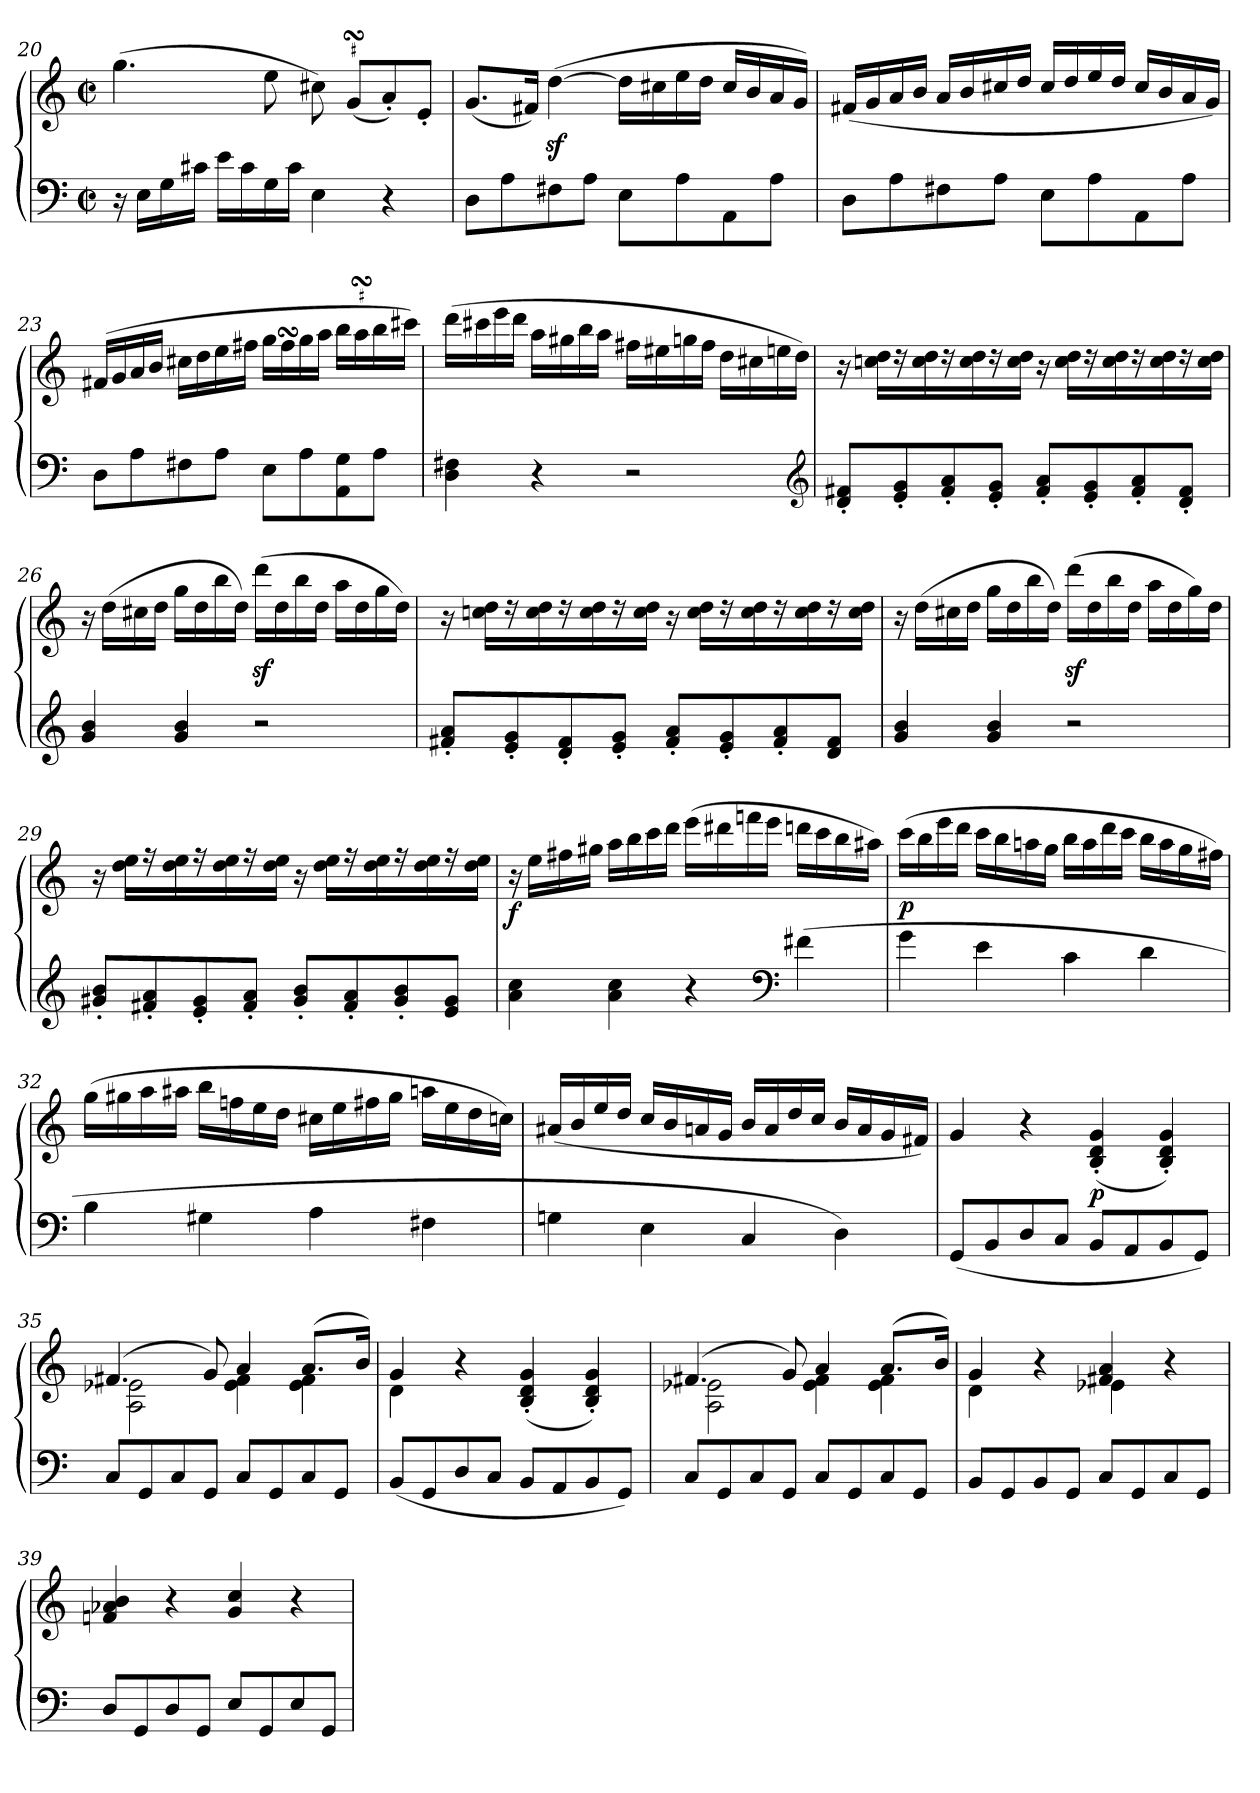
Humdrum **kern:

**kern	**kern	**dynam
*part1	*part1	*part1
*staff2	*staff1	*staff1/2
*clefF4	*clefG2	*
*M2/2	*M2/2	*
*met(c|)	*met(c|)	*
=20	=20	=20
16r	(>4.gg\	.
16E\LL	.	.
16G\	.	.
16c#X\JJ	.	.
16e\LL	.	.
16c#\	.	.
16G\	8ee\	.
16c#\JJ	.	.
4E\	8cc#X\)	.
!	!LO:TURN:lacc=#	!
.	(<8gsSSs/L	.
4r	8a'/)	.
.	8e'/J	.
=21	=21	=21
8D\L	(<8.g/L	.
8A\	.	.
.	16f#X/Jk)	.
8F#X\	(>[4ddz<\	.
8A\J	.	.
8E\L	16dd\LL]	.
.	16cc#X\	.
8A\	16ee\	.
.	16dd\JJ	.
8AA\	16cc#/LL	.
.	16b/	.
8A\J	16a/	.
.	16g/JJ)	.
!!LO:LB:g=z
=22	=22	=22
8D\L	(<16f#X/LL	.
.	16g/	.
8A\	16a/	.
.	16b/JJ	.
8F#X\	16a/LL	.
.	16b/	.
8A\J	16cc#X/	.
.	16dd/JJ	.
8E\L	16cc#/LL	.
.	16dd/	.
8A\	16ee/	.
.	16dd/JJ	.
8AA\	16cc#/LL	.
.	16b/	.
8A\J	16a/	.
.	16g/JJ)	.
=23	=23	=23
8D\L	(>16f#X/LL	.
.	16g/	.
8A\	16a/	.
.	16b/JJ	.
8F#X\	16cc#X\LL	.
.	16dd\	.
8A\J	16ee\	.
.	16ff#X\JJ	.
8E\L	16gg\LL	.
.	16ff#sSsS\	.
8A\	16gg\	.
.	16aa\JJ	.
8AA\ 8G\	16bb\LL	.
!	!LO:TURN:lacc=#	!
.	16aasSSs\	.
8A\J	16bb\	.
.	16ccc#X\JJ)	.
=24	=24	=24
4D\ 4F#X\	(>16ddd\LL	.
.	16ccc#X\	.
.	16eee\	.
.	16ddd\JJ	.
4r	16aa\LL	.
.	16gg#X\	.
.	16bb\	.
.	16aa\JJ	.
2r	16ff#X\LL	.
.	16ee#X\	.
.	16ggn\	.
.	16ff#\JJ	.
.	16dd\LL	.
.	16cc#X\	.
.	16een\	.
.	16dd\JJ)	.
*clefG2	*	*
!!LO:PB:g=z
=25	=25	=25
8d'/ 8f#X'/L	16r	.
.	16ccn\ 16dd\LL	.
8e'/ 8g'/	16r	.
.	16cc\ 16dd\	.
8f#'/ 8a'/	16r	.
.	16cc\ 16dd\	.
8e'/ 8g'/J	16r	.
.	16cc\ 16dd\JJ	.
8f#'/ 8a'/L	16r	.
.	16cc\ 16dd\LL	.
8e'/ 8g'/	16r	.
.	16cc\ 16dd\	.
8f#'/ 8a'/	16r	.
.	16cc\ 16dd\	.
8d'/ 8f#'/J	16r	.
.	16cc\ 16dd\JJ	.
=26	=26	=26
4g/ 4b/	16r	.
.	(>16dd\LL	.
.	16cc#X\	.
.	16dd\JJ	.
4g/ 4b/	16gg\LL	.
.	16dd\	.
.	16bb\	.
.	16dd\JJ)	.
2r	(>16dddz<\LL	.
.	16dd\	.
.	16bb\	.
.	16dd\JJ	.
.	16aa\LL	.
.	16dd\	.
.	16gg\	.
.	16dd\JJ)	.
=27	=27	=27
8f#X'/ 8a'/L	16r	.
.	16ccn\ 16dd\LL	.
8e'/ 8g'/	16r	.
.	16cc\ 16dd\	.
8d'/ 8f#'/	16r	.
.	16cc\ 16dd\	.
8e'/ 8g'/J	16r	.
.	16cc\ 16dd\JJ	.
8f#'/ 8a'/L	16r	.
.	16cc\ 16dd\LL	.
8e'/ 8g'/	16r	.
.	16cc\ 16dd\	.
8f#'/ 8a'/	16r	.
.	16cc\ 16dd\	.
8d/ 8f#/J	16r	.
.	16cc\ 16dd\JJ	.
!!LO:LB:g=z
=28	=28	=28
4g/ 4b/	16r	.
.	(>16dd\LL	.
.	16cc#X\	.
.	16dd\JJ	.
4g/ 4b/	16gg\LL	.
.	16dd\	.
.	16bb\	.
.	16dd\JJ)	.
2r	(>16dddz<\LL	.
.	16dd\	.
.	16bb\	.
.	16dd\JJ	.
.	16aa\LL	.
.	16dd\	.
.	16gg\)	.
.	16dd\JJ	.
=29	=29	=29
8g#X'/ 8b'/L	16r	.
!	!	!LO:DY:b
.	16dd\ 16ee\LL	cresc.
8f#X'/ 8a'/	16r	.
.	16dd\ 16ee\	.
8e'/ 8g#'/	16r	.
.	16dd\ 16ee\	.
8f#'/ 8a'/J	16r	.
.	16dd\ 16ee\JJ	.
8g#'/ 8b'/L	16r	.
.	16dd\ 16ee\LL	.
8f#'/ 8a'/	16r	.
.	16dd\ 16ee\	.
8g#'/ 8b'/	16r	.
.	16dd\ 16ee\	.
8e/ 8g#/J	16r	.
.	16dd\ 16ee\JJ	.
=30	=30	=30
!	!	!LO:DY:b
4a\ 4cc\	16r	f
.	16ee\LL	.
.	16ff#X\	.
.	16gg#X\JJ	.
4a\ 4cc\	16aa\LL	.
.	16bb\	.
.	16ccc\	.
.	16ddd\JJ	.
4r	(>16eee\LL	.
.	16ddd#X\	.
.	16fffn\	.
.	16eee\JJ	.
*clefF4	*	*
(>4f#X\	16dddn\LL	.
.	16ccc\	.
.	16bb\	.
.	16aa#X\JJ)	.
!!LO:LB:g=z
=31	=31	=31
!	!	!LO:DY:b
4g\	(>16ccc\LL	p
.	16bb\	.
.	16eee\	.
.	16ddd\JJ	.
4e\	16ccc\LL	.
.	16bb\	.
.	16aan\	.
.	16gg\JJ	.
4c\	16bb\LL	.
.	16aa\	.
.	16ddd\	.
.	16ccc\JJ	.
4d\	16bb\LL	.
.	16aa\	.
.	16gg\	.
.	16ff#X\JJ)	.
=32	=32	=32
!	!	!LO:DY:b
4B\	(>16gg\LL	cresc.
.	16gg#X\	.
.	16aa\	.
.	16aa#X\JJ	.
4G#X\	16bb\LL	.
.	16ffn\	.
.	16ee\	.
.	16dd\JJ	.
4A\	16cc#X\LL	.
.	16ee\	.
.	16ff#X\	.
.	16gg#\JJ	.
4F#X\	16aan\LL	.
.	16ee\	.
.	16dd\	.
.	16ccn\JJ)	.
=33	=33	=33
!	!	!LO:DY:b
4Gn\	(<16a#X/LL	decresc.
.	16b/	.
.	16ee/	.
.	16dd/JJ	.
4E\	16cc/LL	.
.	16b/	.
.	16an/	.
.	16g/JJ	.
4C/	16b/LL	.
.	16a/	.
.	16dd/	.
.	16cc/JJ	.
4D\)	16b/LL	.
.	16a/	.
.	16g/	.
.	16f#X/JJ)	.
!!LO:LB:g=z
=34	=34	=34
(<8GG/L	4g/	.
8BB/	.	.
8D/	4r	.
8C/J	.	.
!	!	!LO:DY:b
8BB/L	(>4B'>/ 4d'>/ 4g'>/	p
8AA/	.	.
8BB/	4B'>/ 4d'>/ 4g'>/)	.
8GG/J)	.	.
=35	=35	=35
*	*^	*
8C/L	(>4.f#X/	2A\ 2e-X\	.
8GG/	.	.	.
8C/	.	.	.
8GG/J	8g/)	.	.
8C/L	4a/	4e-\ 4f#\	.
8GG/	.	.	.
8C/	(>8.a/L	4e-\ 4f#\	.
8GG/J	.	.	.
.	16b/Jk)	.	.
=36	=36	=36	=36
(<8BB/L	4g/	4d\	.
8GG/	.	.	.
8D/	4r	2.ryy	.
8C/J	.	.	.
8BB/L	(>4B'/ 4d'/ 4g'/	.	.
8AA/	.	.	.
8BB/	4B'/ 4d'/ 4g'/)	.	.
8GG/J)	.	.	.
=37	=37	=37	=37
8C/L	(>4.f#X/	2A\ 2e-X\	.
8GG/	.	.	.
8C/	.	.	.
8GG/J	8g/)	.	.
8C/L	4a/	4e-\ 4f#\	.
8GG/	.	.	.
8C/	(>8.a/L	4e-\ 4f#\	.
8GG/J	.	.	.
.	16b/Jk)	.	.
=38	=38	=38	=38
!	!	!	!LO:DY:b
8BB/L	4g/	4d\	cresc.
8GG/	.	.	.
8BB/	4r	4ryy	.
8GG/J	.	.	.
8C/L	4f#X/ 4a/	4e-X\	.
8GG/	.	.	.
8C/	4r	4ryy	.
8GG/J	.	.	.
*	*v	*v	*
!!LO:LB:g=z
=39	=39	=39
8D/L	4fn/ 4a-X/ 4b/	.
8GG/	.	.
8D/	4r	.
8GG/J	.	.
8E/L	4g/ 4cc/	.
8GG/	.	.
8E/	4r	.
8GG/J	.	.
=	=	=
*-	*-	*-
